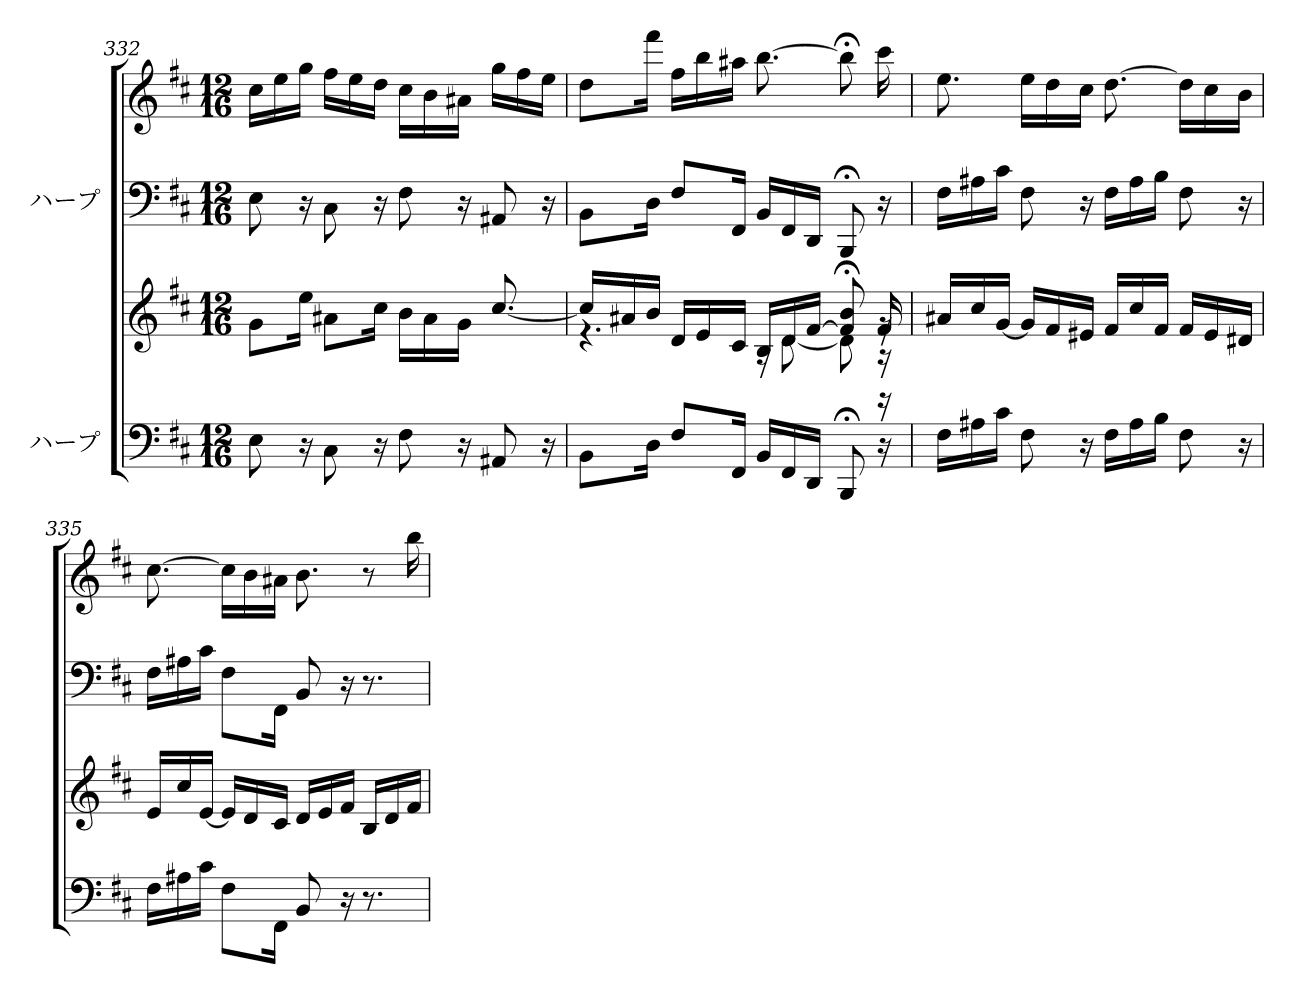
**kern	**kern	**kern	**kern
*part2	*part2	*part1	*part1
*staff4	*staff3	*staff2	*staff1
*I"ハープ	*	*I"ハープ	*
*clefF4	*clefG2	*clefF4	*clefG2
*k[f#c#]	*k[f#c#]	*k[f#c#]	*k[f#c#]
*M12/16	*M12/16	*M12/16	*M12/16
=332	=332	=332	=332
8E\	8g\L	8E\	16cc#\LL
.	.	.	16ee\
16r	16ee\Jk	16r	16gg\JJ
8C#\	8a#X\L	8C#\	16ff#\LL
.	.	.	16ee\
16r	16cc#\Jk	16r	16dd\JJ
8F#\	16b\LL	8F#\	16cc#\LL
.	16a#\	.	16b\
16r	16g\JJ	16r	16a#X\JJ
8AA#X/	[8.cc#/	8AA#X/	16gg\LL
.	.	.	16ff#\
16r	.	16r	16ee\JJ
=333	=333	=333	=333
*	*^	*	*
*	*	*^	*	*
*	*	*	*^	*	*
8BB\L	16cc#/LL]	4.re	8.ryy	8.ryy	8BB\L	8dd\L
.	16a#X/	.	.	.	.	.
16D\Jk	16b/JJ	.	.	.	16D\Jk	16fff#\Jk
*	*	*v	*v	*v	*	*
8F#/L	16d/LL	.	8F#/L	16ff#\LL
.	16e/	.	.	16bb\
16FF#/Jk	16c#/JJ	.	16FF#/Jk	16aa#X\JJ
16BB/LL	16B/LL	16rA	16BB/LL	[8.bb\
16FF#/	16d/	[8d\	16FF#/	.
16DD/JJ	[16f#/JJ	.	16DD/JJ	.
8BBB;</	8f#/];< 8b/;<	8d\]	8BBB;</	8bb;<\]
*	*^	*^	*	*
16r	16f#/	16rg	16rGG	16rA	16r	16ccc#\
*	*v	*v	*v	*v	*	*
!!LO:LB:g=z
=334	=334	=334	=334
16F#\LL	16a#X/LL	16F#\LL	8.ee\
16A#X\	16cc#/	16A#X\	.
16c#\JJ	[16g/JJ	16c#\JJ	.
8F#\	16g/LL]	8F#\	16ee\LL
.	16f#/	.	16dd\
16r	16e#X/JJ	16r	16cc#\JJ
16F#\LL	16f#/LL	16F#\LL	[8.dd\
16A#\	16cc#/	16A#\	.
16B\JJ	16f#/JJ	16B\JJ	.
8F#\	16f#/LL	8F#\	16dd\LL]
.	16e#/	.	16cc#\
16r	16d#X/JJ	16r	16b\JJ
=335	=335	=335	=335
16F#\LL	16e/LL	16F#\LL	[8.cc#\
16A#X\	16cc#/	16A#X\	.
16c#\JJ	[16e/JJ	16c#\JJ	.
8F#\L	16e/LL]	8F#\L	16cc#\LL]
.	16d/	.	16b\
16FF#\Jk	16c#/JJ	16FF#\Jk	16a#X\JJ
8BB/	16d/LL	8BB/	8.b\
.	16e/	.	.
16r	16f#/JJ	16r	.
8.r	16B/LL	8.r	8r
.	16d/	.	.
.	16f#/JJ	.	16bb\
=	=	=	=
*-	*-	*-	*-
